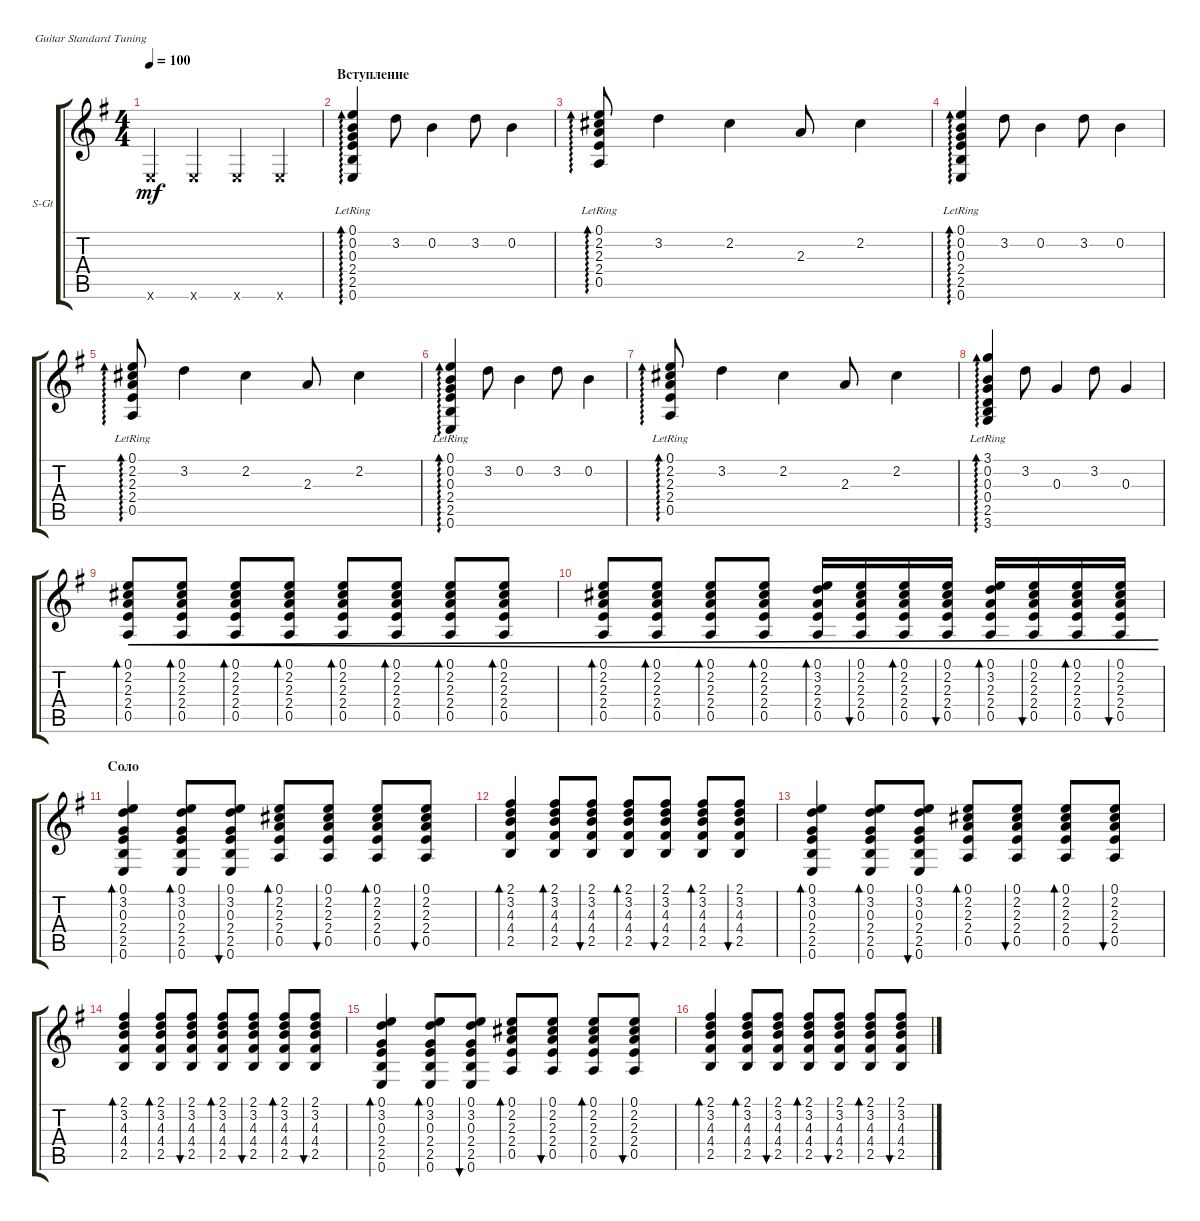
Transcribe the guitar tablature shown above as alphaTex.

\defaultSystemsLayout 4
\bracketExtendMode groupsimilarinstruments
\firstSystemTrackNameOrientation horizontal
\otherSystemsTrackNameOrientation horizontal
\track ("Steel Guitar" "S-Gt") {instrument acousticguitarsteel}
\staff {score tabs}
\tuning (E4 B3 G3 D3 A2 E2)
\ts (4 4)
\tempo 100
\clef g2
\ks eminor
0.6{x}.4{dy mf instrument acousticguitarsteel} 0.6{x}.4 0.6{x}.4 0.6{x}.4 |
\section ("" "Вступление")
(0.6{lr} 2.5{lr} 2.4{lr} 0.3{lr} 0.2{lr} 0.1{lr}).4{ad 0} 3.2.8 0.2.4 3.2.8 0.2.4 |
(0.5{lr} 2.4{lr} 2.3{lr} 2.2{lr} 0.1{lr}).8{ad 0} 3.2.4 2.2.4 2.3.8 2.2.4 |
(0.6{lr} 2.5{lr} 2.4{lr} 0.3{lr} 0.2{lr} 0.1{lr}).4{ad 0} 3.2.8 0.2.4 3.2.8 0.2.4 |
(0.5{lr} 2.4{lr} 2.3{lr} 2.2{lr} 0.1{lr}).8{ad 0} 3.2.4 2.2.4 2.3.8 2.2.4 |
(0.6{lr} 2.5{lr} 2.4{lr} 0.3{lr} 0.2{lr} 0.1{lr}).4{ad 0} 3.2.8 0.2.4 3.2.8 0.2.4 |
(0.5{lr} 2.4{lr} 2.3{lr} 2.2{lr} 0.1{lr}).8{ad 0} 3.2.4 2.2.4 2.3.8 2.2.4 |
(3.6{lr} 2.5{lr} 0.4{lr} 0.3{lr} 0.2{lr} 3.1{lr}).4{ad 0} 3.2.8 0.3.4 3.2.8 0.3.4 |
(0.5 2.4 2.3 2.2 0.1).8{bd 30 cre} (0.5 2.4 2.3 2.2 0.1).8{bd 30 cre} (0.5 2.4 2.3 2.2 0.1).8{bd 30 cre} (0.5 2.4 2.3 2.2 0.1).8{bd 30 cre} (0.5 2.4 2.3 2.2 0.1).8{bd 30 cre} (0.5 2.4 2.3 2.2 0.1).8{bd 30 cre} (0.5 2.4 2.3 2.2 0.1).8{bd 30 cre} (0.5 2.4 2.3 2.2 0.1).8{bd 30 cre} |
(0.5 2.4 2.3 2.2 0.1).8{bd 30 cre} (0.5 2.4 2.3 2.2 0.1).8{bd 30 cre} (0.5 2.4 2.3 2.2 0.1).8{bd 30 cre} (0.5 2.4 2.3 2.2 0.1).8{bd 30 cre} (0.5 2.4 2.3 3.2 0.1).16{bd 30 cre} (0.5 2.4 2.3 2.2 0.1).16{bu 30 cre} (0.5 2.4 2.3 2.2 0.1).16{bd 30 cre} (0.5 2.4 2.3 2.2 0.1).16{bu 30 cre} (0.5 2.4 2.3 3.2 0.1).16{bd 30 cre} (0.5 2.4 2.3 2.2 0.1).16{bu 30 cre} (0.5 2.4 2.3 2.2 0.1).16{bd 30 cre} (0.5 2.4 2.3 2.2 0.1).16{bu 30 cre} |
\section ("" "Соло")
(0.6 2.5 2.4 0.3 3.2 0.1).4{bd 30} (0.6 2.5 2.4 0.3 3.2 0.1).8{bd 30} (0.6 2.5 2.4 0.3 3.2 0.1).8{bu 30} (0.5 2.4 2.3 2.2 0.1).8{bd 30} (0.5 2.4 2.3 2.2 0.1).8{bu 30} (0.5 2.4 2.3 2.2 0.1).8{bd 30} (0.5 2.4 2.3 2.2 0.1).8{bu 30} |
(2.5 4.4 4.3 3.2 2.1).4{bd 30} (2.5 4.4 4.3 3.2 2.1).8{bd 30} (2.5 4.4 4.3 3.2 2.1).8{bu 30} (2.5 4.4 4.3 3.2 2.1).8{bd 30} (2.5 4.4 4.3 3.2 2.1).8{bu 30} (2.5 4.4 4.3 3.2 2.1).8{bd 30} (2.5 4.4 4.3 3.2 2.1).8{bu 30} |
(0.6 2.5 2.4 0.3 3.2 0.1).4{bd 30} (0.6 2.5 2.4 0.3 3.2 0.1).8{bd 30} (0.6 2.5 2.4 0.3 3.2 0.1).8{bu 30} (0.5 2.4 2.3 2.2 0.1).8{bd 30} (0.5 2.4 2.3 2.2 0.1).8{bu 30} (0.5 2.4 2.3 2.2 0.1).8{bd 30} (0.5 2.4 2.3 2.2 0.1).8{bu 30} |
(2.5 4.4 4.3 3.2 2.1).4{bd 30} (2.5 4.4 4.3 3.2 2.1).8{bd 30} (2.5 4.4 4.3 3.2 2.1).8{bu 30} (2.5 4.4 4.3 3.2 2.1).8{bd 30} (2.5 4.4 4.3 3.2 2.1).8{bu 30} (2.5 4.4 4.3 3.2 2.1).8{bd 30} (2.5 4.4 4.3 3.2 2.1).8{bu 30} |
(0.6 2.5 2.4 0.3 3.2 0.1).4{bd 30} (0.6 2.5 2.4 0.3 3.2 0.1).8{bd 30} (0.6 2.5 2.4 0.3 3.2 0.1).8{bu 30} (0.5 2.4 2.3 2.2 0.1).8{bd 30} (0.5 2.4 2.3 2.2 0.1).8{bu 30} (0.5 2.4 2.3 2.2 0.1).8{bd 30} (0.5 2.4 2.3 2.2 0.1).8{bu 30} |
(2.5 4.4 4.3 3.2 2.1).4{bd 30} (2.5 4.4 4.3 3.2 2.1).8{bd 30} (2.5 4.4 4.3 3.2 2.1).8{bu 30} (2.5 4.4 4.3 3.2 2.1).8{bd 30} (2.5 4.4 4.3 3.2 2.1).8{bu 30} (2.5 4.4 4.3 3.2 2.1).8{bd 30} (2.5 4.4 4.3 3.2 2.1).8{bu 30}
